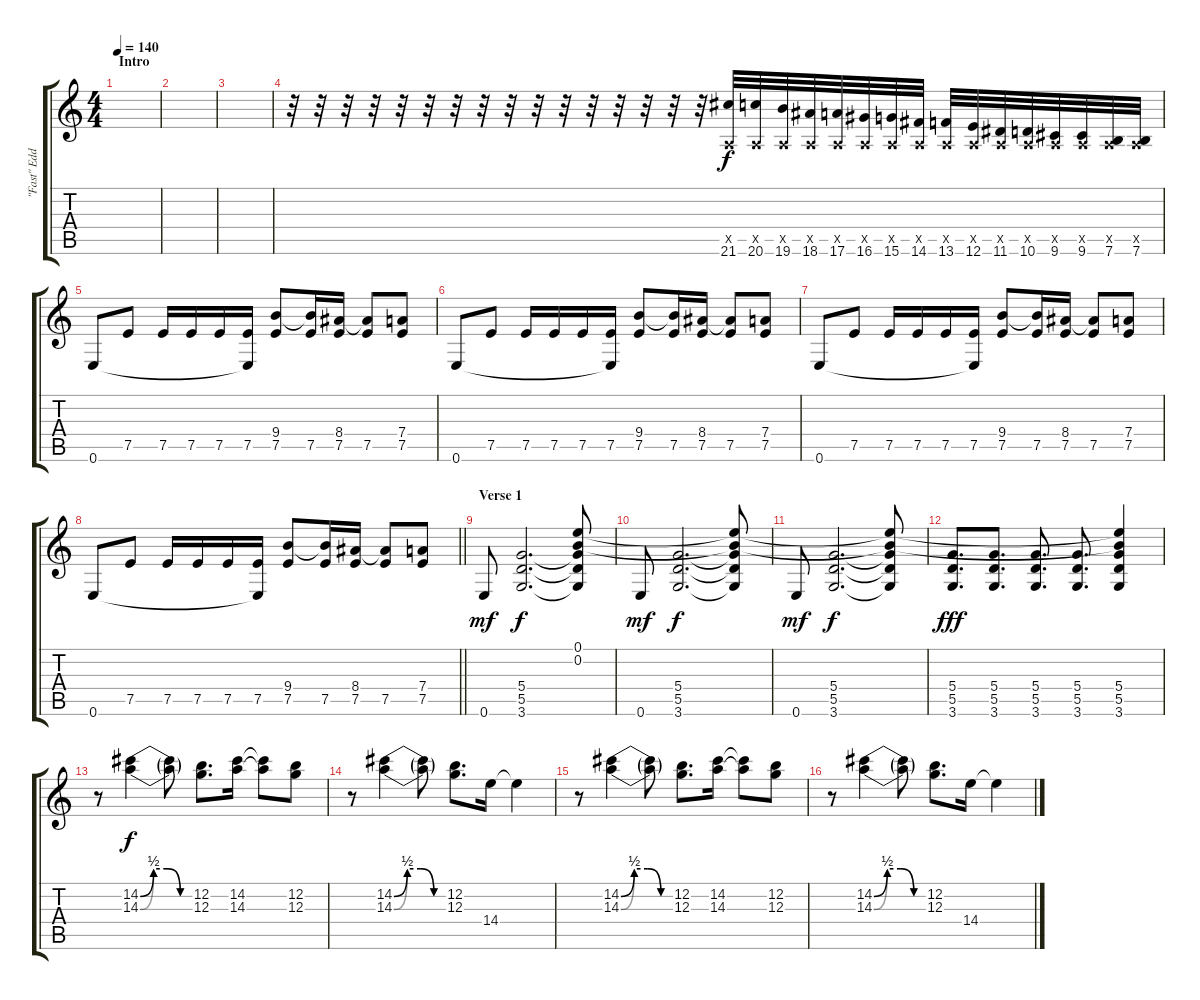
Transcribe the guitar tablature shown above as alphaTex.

\track ("\"Fast\" Eddie Clarke (Guitar)" "\"Fast\" Edd") {instrument overdrivenguitar}
\staff {score tabs}
\tuning (E4 B3 G3 D3 A2 E2) {hide}
\ts (4 4)
\section ("" "Intro")
\tempo 140
\clef g2
\ks c
|
|
|
r.32 r.32 r.32 r.32 r.32 r.32 r.32 r.32 r.32 r.32 r.32 r.32 r.32 r.32 r.32 r.32 (0.5{x} 21.6).32 (0.5{x} 20.6).32 (0.5{x} 19.6).32 (0.5{x} 18.6).32 (0.5{x} 17.6).32 (0.5{x} 16.6).32 (0.5{x} 15.6).32 (0.5{x} 14.6).32 (0.5{x} 13.6).32 (0.5{x} 12.6).32 (0.5{x} 11.6).32 (0.5{x} 10.6).32 (0.5{x} 9.6).32 (0.5{x} 9.6).32 (0.5{x} 7.6).32 (0.5{x} 7.6).32 |
0.6.8 7.5.8 7.5.16 7.5.16 7.5.16 (7.5 0.6{t}).16 (9.4 7.5).8 (9.4{t} 7.5).16 (8.4 7.5).16 (8.4{t} 7.5).8 (7.4 7.5).8 |
0.6.8 7.5.8 7.5.16 7.5.16 7.5.16 (7.5 0.6{t}).16 (9.4 7.5).8 (9.4{t} 7.5).16 (8.4 7.5).16 (8.4{t} 7.5).8 (7.4 7.5).8 |
0.6.8 7.5.8 7.5.16 7.5.16 7.5.16 (7.5 0.6{t}).16 (9.4 7.5).8 (9.4{t} 7.5).16 (8.4 7.5).16 (8.4{t} 7.5).8 (7.4 7.5).8 |
\barLineRight lightlight
0.6.8 7.5.8 7.5.16 7.5.16 7.5.16 (7.5 0.6{t}).16 (9.4 7.5).8 (9.4{t} 7.5).16 (8.4 7.5).16 (8.4{t} 7.5).8 (7.4 7.5).8 |
\section ("" "Verse 1")
0.6.8{dy mf} (5.4 5.5 3.6).2{d dy f} (0.1 0.2 5.4{t} 5.5{t} 3.6{t}).8 |
0.6.8{dy mf} (5.4 5.5 3.6).2{d dy f} (0.1{t} 0.2{t} 5.4{t} 5.5{t} 3.6{t}).8 |
0.6.8{dy mf} (5.4 5.5 3.6).2{d dy f} (0.1{t} 0.2{t} 5.4{t} 5.5{t} 3.6{t}).8 |
(5.4 5.5 3.6).8{d dy fff} (5.4 5.5 3.6).8{d} (5.4 5.5 3.6).8{d} (5.4 5.5 3.6).8{d} (0.1{t} 0.2{t} 5.4 5.5 3.6).4 |
r.8 (14.2{be (custom 0 0 15 2 30 2 45 0 60 0)} 14.3{be (custom 0 0 15 2 30 2 45 0 60 0)}).4{dy f} (14.2{t} 14.3{t}).8 (12.2 12.3).8{d} (14.2 14.3).16 (14.2{t} 14.3{t}).8 (12.2 12.3).8 |
r.8 (14.2{be (custom 0 0 15 2 30 2 45 0 60 0)} 14.3{be (custom 0 0 15 2 30 2 45 0 60 0)}).4 (14.2{t} 14.3{t}).8 (12.2 12.3).8{d} 14.4.16 14.4{t}.4 |
r.8 (14.2{be (custom 0 0 15 2 30 2 45 0 60 0)} 14.3{be (custom 0 0 15 2 30 2 45 0 60 0)}).4 (14.2{t} 14.3{t}).8 (12.2 12.3).8{d} (14.2 14.3).16 (14.2{t} 14.3{t}).8 (12.2 12.3).8 |
r.8 (14.2{be (custom 0 0 15 2 30 2 45 0 60 0)} 14.3{be (custom 0 0 15 2 30 2 45 0 60 0)}).4 (14.2{t} 14.3{t}).8 (12.2 12.3).8{d} 14.4.16 14.4{t}.4
